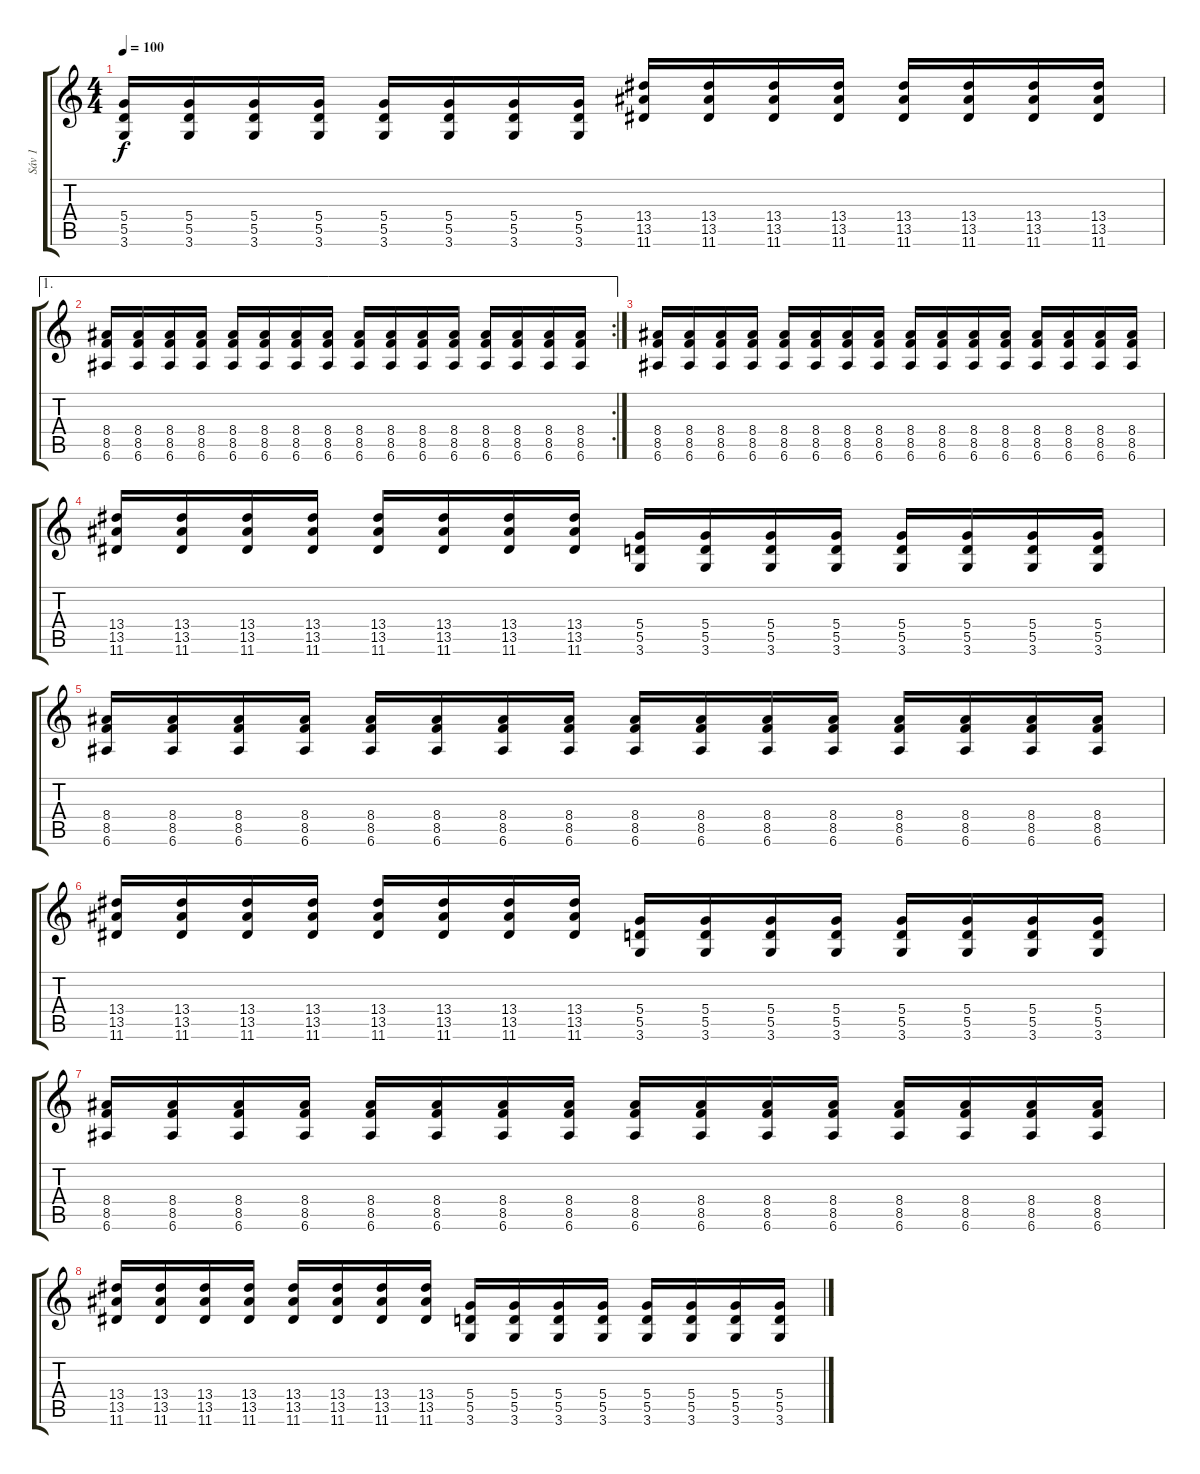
\track ("Sáv 1" "Sáv 1") {instrument distortionguitar}
\staff {score tabs}
\tuning (E4 B3 G3 D3 A2 E2) {hide}
\ts (4 4)
\tempo 100
\clef g2
\ks c
(5.4 5.5 3.6).16{dy f} (5.4 5.5 3.6).16 (5.4 5.5 3.6).16 (5.4 5.5 3.6).16 (5.4 5.5 3.6).16 (5.4 5.5 3.6).16 (5.4 5.5 3.6).16 (5.4 5.5 3.6).16 (13.4 13.5 11.6).16 (13.4 13.5 11.6).16 (13.4 13.5 11.6).16 (13.4 13.5 11.6).16 (13.4 13.5 11.6).16 (13.4 13.5 11.6).16 (13.4 13.5 11.6).16 (13.4 13.5 11.6).16 |
\ae 1
\rc 2
(8.4 8.5 6.6).16 (8.4 8.5 6.6).16 (8.4 8.5 6.6).16 (8.4 8.5 6.6).16 (8.4 8.5 6.6).16 (8.4 8.5 6.6).16 (8.4 8.5 6.6).16 (8.4 8.5 6.6).16 (8.4 8.5 6.6).16 (8.4 8.5 6.6).16 (8.4 8.5 6.6).16 (8.4 8.5 6.6).16 (8.4 8.5 6.6).16 (8.4 8.5 6.6).16 (8.4 8.5 6.6).16 (8.4 8.5 6.6).16 |
(8.4 8.5 6.6).16 (8.4 8.5 6.6).16 (8.4 8.5 6.6).16 (8.4 8.5 6.6).16 (8.4 8.5 6.6).16 (8.4 8.5 6.6).16 (8.4 8.5 6.6).16 (8.4 8.5 6.6).16 (8.4 8.5 6.6).16 (8.4 8.5 6.6).16 (8.4 8.5 6.6).16 (8.4 8.5 6.6).16 (8.4 8.5 6.6).16 (8.4 8.5 6.6).16 (8.4 8.5 6.6).16 (8.4 8.5 6.6).16 |
(13.4 13.5 11.6).16 (13.4 13.5 11.6).16 (13.4 13.5 11.6).16 (13.4 13.5 11.6).16 (13.4 13.5 11.6).16 (13.4 13.5 11.6).16 (13.4 13.5 11.6).16 (13.4 13.5 11.6).16 (5.4 5.5 3.6).16 (5.4 5.5 3.6).16 (5.4 5.5 3.6).16 (5.4 5.5 3.6).16 (5.4 5.5 3.6).16 (5.4 5.5 3.6).16 (5.4 5.5 3.6).16 (5.4 5.5 3.6).16 |
(8.4 8.5 6.6).16 (8.4 8.5 6.6).16 (8.4 8.5 6.6).16 (8.4 8.5 6.6).16 (8.4 8.5 6.6).16 (8.4 8.5 6.6).16 (8.4 8.5 6.6).16 (8.4 8.5 6.6).16 (8.4 8.5 6.6).16 (8.4 8.5 6.6).16 (8.4 8.5 6.6).16 (8.4 8.5 6.6).16 (8.4 8.5 6.6).16 (8.4 8.5 6.6).16 (8.4 8.5 6.6).16 (8.4 8.5 6.6).16 |
(13.4 13.5 11.6).16 (13.4 13.5 11.6).16 (13.4 13.5 11.6).16 (13.4 13.5 11.6).16 (13.4 13.5 11.6).16 (13.4 13.5 11.6).16 (13.4 13.5 11.6).16 (13.4 13.5 11.6).16 (5.4 5.5 3.6).16 (5.4 5.5 3.6).16 (5.4 5.5 3.6).16 (5.4 5.5 3.6).16 (5.4 5.5 3.6).16 (5.4 5.5 3.6).16 (5.4 5.5 3.6).16 (5.4 5.5 3.6).16 |
(8.4 8.5 6.6).16 (8.4 8.5 6.6).16 (8.4 8.5 6.6).16 (8.4 8.5 6.6).16 (8.4 8.5 6.6).16 (8.4 8.5 6.6).16 (8.4 8.5 6.6).16 (8.4 8.5 6.6).16 (8.4 8.5 6.6).16 (8.4 8.5 6.6).16 (8.4 8.5 6.6).16 (8.4 8.5 6.6).16 (8.4 8.5 6.6).16 (8.4 8.5 6.6).16 (8.4 8.5 6.6).16 (8.4 8.5 6.6).16 |
(13.4 13.5 11.6).16 (13.4 13.5 11.6).16 (13.4 13.5 11.6).16 (13.4 13.5 11.6).16 (13.4 13.5 11.6).16 (13.4 13.5 11.6).16 (13.4 13.5 11.6).16 (13.4 13.5 11.6).16 (5.4 5.5 3.6).16 (5.4 5.5 3.6).16 (5.4 5.5 3.6).16 (5.4 5.5 3.6).16 (5.4 5.5 3.6).16 (5.4 5.5 3.6).16 (5.4 5.5 3.6).16 (5.4 5.5 3.6).16
